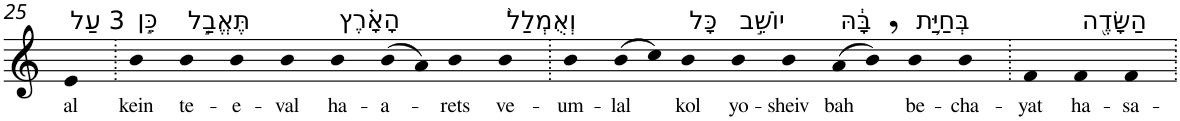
**kern	**text
*part1	*part1
*staff1	*staff1
*I"Piano	*
*I'Pno	*
!!LO:PB:g=z
*clefG2	*
*k[]	*
=25	=25
!LO:TX:a:t=3 עַל	!
!	!LO:LY:b
4e	al
=26.	=26.
!LO:TX:a:t=כֵּ֣ן	!
!	!LO:LY:b
4b	kein
!LO:TX:a:t=תֶּאֱבַ֣ל	!
!	!LO:LY:b
4b	te-
!	!LO:LY:b
4b	-e-
!	!LO:LY:b
4b	-val
!LO:TX:a:t=הָאָ֗רֶץ	!
!	!LO:LY:b
4b	ha-
!	!LO:LY:b
(>8b	-a-
8a)	.
!	!LO:LY:b
4b	-rets
!LO:TX:a:t=וְאֻמְלַל֙	!
!	!LO:LY:b
4b	ve-
=27.	=27.
!	!LO:LY:b
4b	-um-
!	!LO:LY:b
(>8b	-lal
8cc)	.
!LO:TX:a:t=כָּל	!
!	!LO:LY:b
4b	kol
!LO:TX:a:t=יוֹשֵׁ֣ב	!
!	!LO:LY:b
4b	yo-
!	!LO:LY:b
4b	-sheiv
!LO:TX:a:t=בָּ֔הּ	!
!	!LO:LY:b
(>8a	bah
8b,)	.
!LO:TX:a:t=בְּחַיַּ֥ת	!
!	!LO:LY:b
4b	be-
!	!LO:LY:b
4b	-cha-
=28.	=28.
!	!LO:LY:b
4f	-yat
!LO:TX:a:t=הַשָּׂדֶ֖ה	!
!	!LO:LY:b
4f	ha-
!	!LO:LY:b
4f	-sa-
=.	=.
*-	*-
